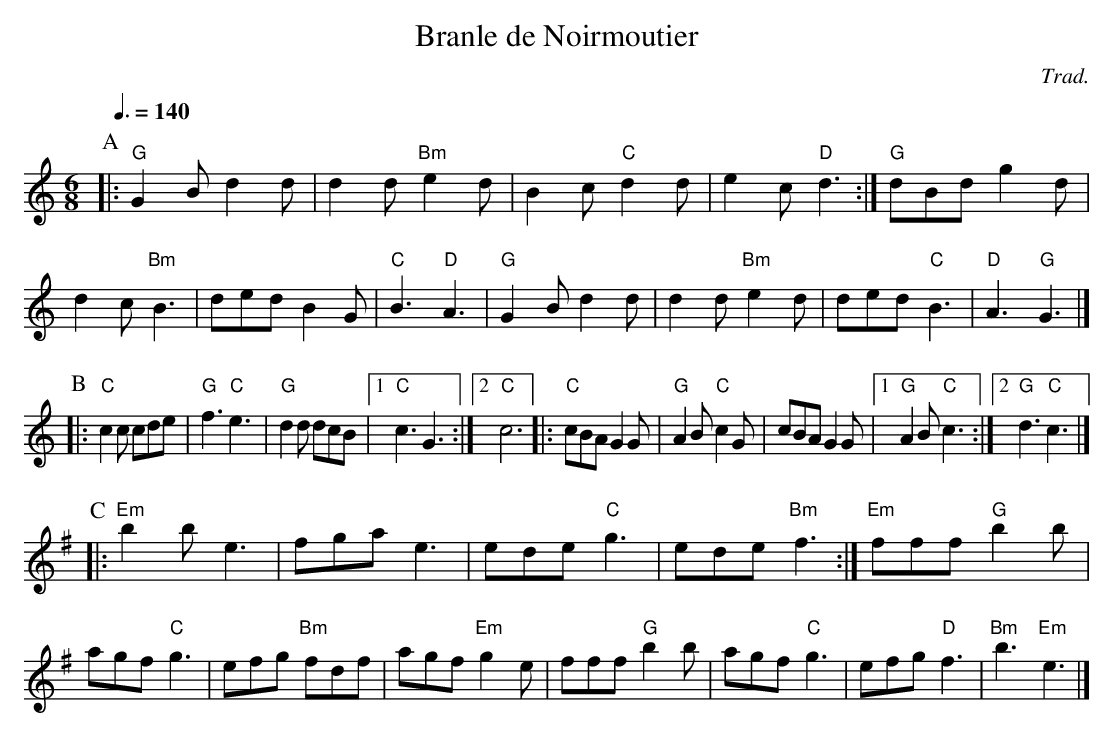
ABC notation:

X:1
T:Branle de Noirmoutier
C:Trad.
Q:3/8=140
M:6/8
L:1/8
K:C
P:A
|: "G"G2 B d2 d | d2 d "Bm"e2 d |B2 c "C"d2 d |e2 c "D"d3 :|\
"G"dBd g2 d |d2 c "Bm"B3 | ded B2 G |"C"B3 "D"A3 |\
"G"G2 B d2 d | d2 d "Bm"e2 d | ded "C"B3 | "D"A3 "G"G3 |]
%%vskip 1
P:B
|: "C"c2c cde | "G"f3 "C"e3 | "G"d2d dcB |1 "C"c3 G3 :|2 "C"c6 |:\
"C"cBA G2G | "G"A2B "C"c2G | cBA G2G |1 "G"A2B "C"c3 :|2 "G"d3 "C"c3 |]
%%vskip 1
K:G
P:C
|: "Em"b2 b e3 |\
fga e3 | ede "C"g3 | ede "Bm"f3 :|\
"Em"fff "G"b2 b | agf "C"g3 | efg "Bm"fdf | agf "Em"g2 e |\
fff "G"b2 b | agf "C"g3 | efg "D"f3 | "Bm"b3 "Em"e3 |]
